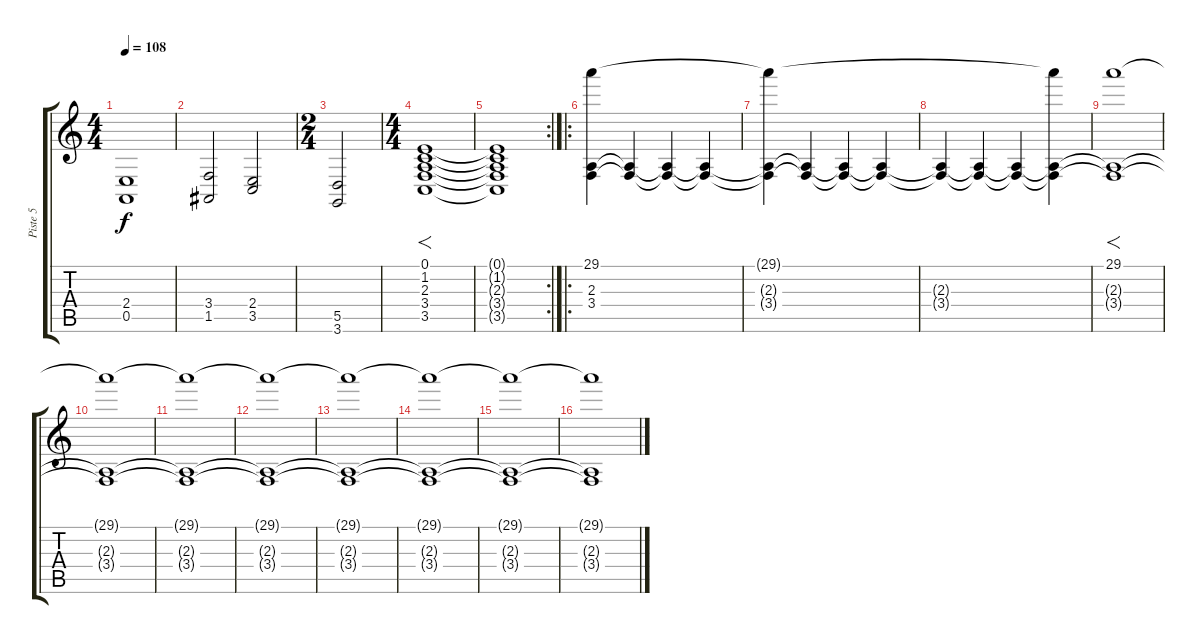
\track ("Piste 5" "Piste 5") {instrument stringensemble1}
\staff {score tabs}
\tuning (E4 B3 G3 D3 A2 E2) {hide}
\ts (4 4)
\tempo 108
\clef g2
\ks c
(2.4 0.5).1{dy f} |
(3.4 1.5).2 (2.4 3.5).2 |
\ts (2 4)
(5.5 3.6).2 |
\ts (4 4)
(0.1 1.2 2.3 3.4 3.5).1{f} |
\rc 2
(0.1{t} 1.2{t} 2.3{t} 3.4{t} 3.5{t}).1 |
\ro
(29.1 2.3 3.4).4 (2.3{t} 3.4{t}).4 (2.3{t} 3.4{t}).4 (2.3{t} 3.4{t}).4 |
(29.1{t} 2.3{t} 3.4{t}).4 (2.3{t} 3.4{t}).4 (2.3{t} 3.4{t}).4 (2.3{t} 3.4{t}).4 |
(2.3{t} 3.4{t}).4 (2.3{t} 3.4{t}).4 (2.3{t} 3.4{t}).4 (29.1{t} 2.3{t} 3.4{t}).4 |
(29.1 2.3{t} 3.4{t}).1{f} |
(29.1{t} 2.3{t} 3.4{t}).1 |
(29.1{t} 2.3{t} 3.4{t}).1 |
(29.1{t} 2.3{t} 3.4{t}).1 |
(29.1{t} 2.3{t} 3.4{t}).1 |
(29.1{t} 2.3{t} 3.4{t}).1 |
(29.1{t} 2.3{t} 3.4{t}).1 |
(29.1{t} 2.3{t} 3.4{t}).1
